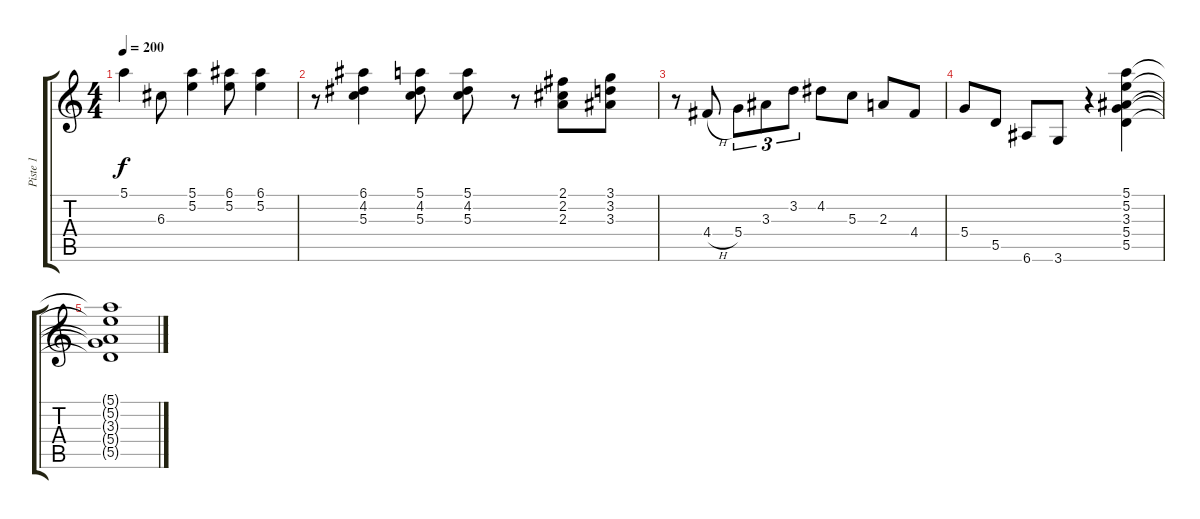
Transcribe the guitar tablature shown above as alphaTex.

\track ("Piste 1" "Piste 1") {instrument acousticguitarsteel}
\staff {score tabs}
\tuning (E4 B3 G3 D3 A2 E2) {hide}
\ts (4 4)
\tempo 200
\clef g2
\ks c
5.1.4{dy f} 6.3.8 (5.1 5.2).4 (6.1 5.2).8 (6.1 5.2).4 |
r.8 (6.1 4.2 5.3).4 (5.1 4.2 5.3).8 (5.1 4.2 5.3).8 r.8 (2.1 2.2 2.3).8 (3.1 3.2 3.3).8 |
r.8 4.4{h}.8 5.4.8{tu (3 2)} 3.3.8{tu (3 2)} 3.2.8{tu (3 2)} 4.2.8 5.3.8 2.3.8 4.4.8 |
5.4.8 5.5.8 6.6.8 3.6.8 r.4 (5.1 5.2 3.3 5.4 5.5).4 |
(5.1{t} 5.2{t} 3.3{t} 5.4{t} 5.5{t}).1
